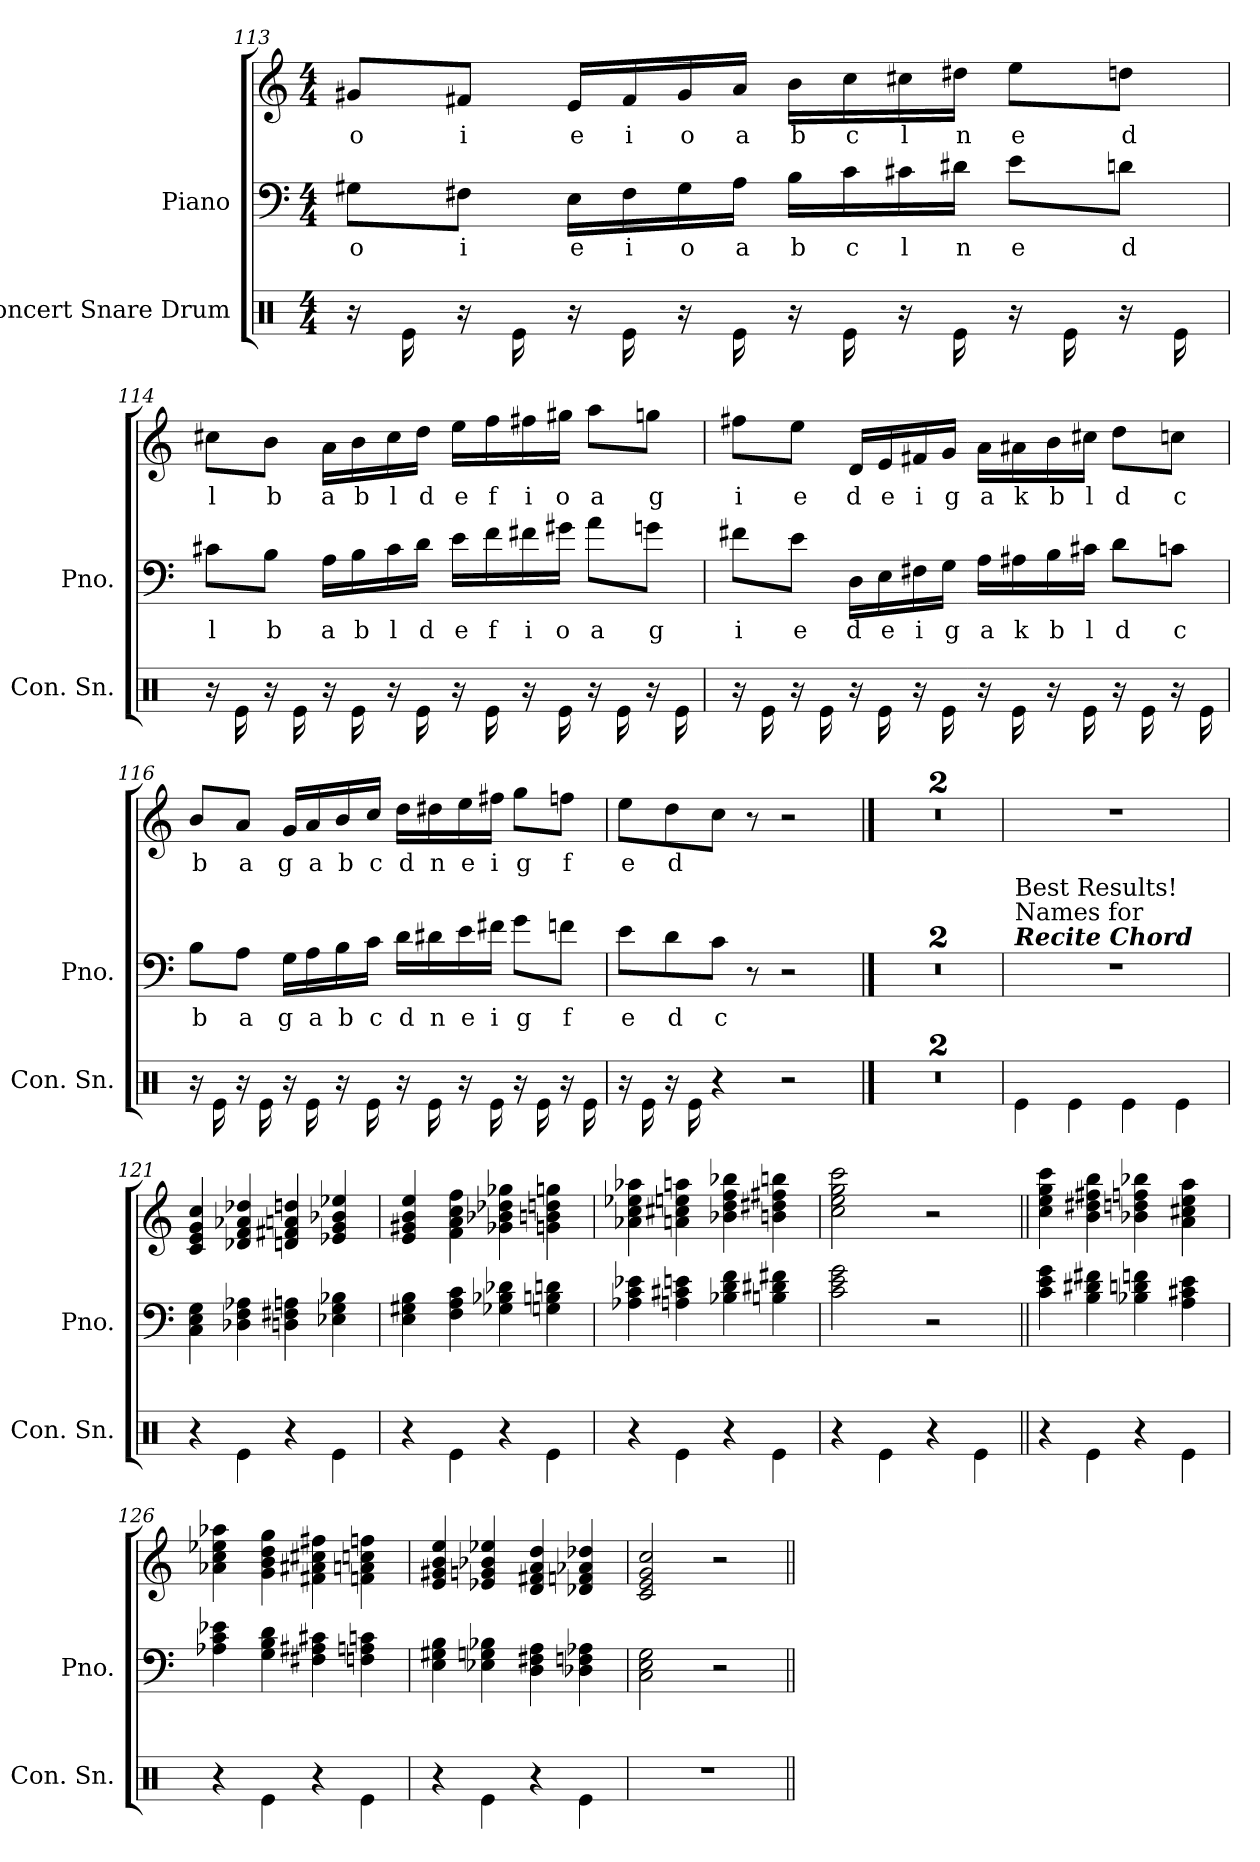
**kern	**kern	**text	**kern	**text
*part2	*part1	*part1	*part1	*part1
*staff3	*staff2	*staff2	*staff1	*staff1
*I"Concert Snare Drum	*I"Piano	*	*	*
*I'Con. Sn.	*I'Pno.	*	*	*
*clefX	*clefF4	*	*clefG2	*
*k[]	*k[]	*	*k[]	*
*M4/4	*M4/4	*	*M4/4	*
=113	=113	=113	=113	=113
!	!	!LO:LY:b	!	!LO:LY:b
16r	8G#X\L	o	8g#X/L	o
16Re\	.	.	.	.
!	!	!LO:LY:b	!	!LO:LY:b
16r	8F#X\J	i	8f#X/J	i
16Re\	.	.	.	.
!	!	!LO:LY:b	!	!LO:LY:b
16r	16E\LL	e	16e/LL	e
!	!	!LO:LY:b	!	!LO:LY:b
16Re\	16F#\	i	16f#/	i
!	!	!LO:LY:b	!	!LO:LY:b
16r	16G#\	o	16g#/	o
!	!	!LO:LY:b	!	!LO:LY:b
16Re\	16A\JJ	a	16a/JJ	a
!	!	!LO:LY:b	!	!LO:LY:b
16r	16B\LL	b	16b\LL	b
!	!	!LO:LY:b	!	!LO:LY:b
16Re\	16c\	c	16cc\	c
!	!	!LO:LY:b	!	!LO:LY:b
16r	16c#X\	l	16cc#X\	l
!	!	!LO:LY:b	!	!LO:LY:b
16Re\	16d#X\JJ	n	16dd#X\JJ	n
!	!	!LO:LY:b	!	!LO:LY:b
16r	8e\L	e	8ee\L	e
16Re\	.	.	.	.
!	!	!LO:LY:b	!	!LO:LY:b
16r	8dn\J	d	8ddn\J	d
16Re\	.	.	.	.
!!LO:LB:g=z
=114	=114	=114	=114	=114
!	!	!LO:LY:b	!	!LO:LY:b
16r	8c#X\L	l	8cc#X\L	l
16Re\	.	.	.	.
!	!	!LO:LY:b	!	!LO:LY:b
16r	8B\J	b	8b\J	b
16Re\	.	.	.	.
!	!	!LO:LY:b	!	!LO:LY:b
16r	16A\LL	a	16a\LL	a
!	!	!LO:LY:b	!	!LO:LY:b
16Re\	16B\	b	16b\	b
!	!	!LO:LY:b	!	!LO:LY:b
16r	16c#\	l	16cc#\	l
!	!	!LO:LY:b	!	!LO:LY:b
16Re\	16d\JJ	d	16dd\JJ	d
!	!	!LO:LY:b	!	!LO:LY:b
16r	16e\LL	e	16ee\LL	e
!	!	!LO:LY:b	!	!LO:LY:b
16Re\	16f\	f	16ff\	f
!	!	!LO:LY:b	!	!LO:LY:b
16r	16f#X\	i	16ff#X\	i
!	!	!LO:LY:b	!	!LO:LY:b
16Re\	16g#X\JJ	o	16gg#X\JJ	o
!	!	!LO:LY:b	!	!LO:LY:b
16r	8a\L	a	8aa\L	a
16Re\	.	.	.	.
!	!	!LO:LY:b	!	!LO:LY:b
16r	8gn\J	g	8ggn\J	g
16Re\	.	.	.	.
=115	=115	=115	=115	=115
!	!	!LO:LY:b	!	!LO:LY:b
16r	8f#X\L	i	8ff#X\L	i
16Re\	.	.	.	.
!	!	!LO:LY:b	!	!LO:LY:b
16r	8e\J	e	8ee\J	e
16Re\	.	.	.	.
!	!	!LO:LY:b	!	!LO:LY:b
16r	16D\LL	d	16d/LL	d
!	!	!LO:LY:b	!	!LO:LY:b
16Re\	16E\	e	16e/	e
!	!	!LO:LY:b	!	!LO:LY:b
16r	16F#X\	i	16f#X/	i
!	!	!LO:LY:b	!	!LO:LY:b
16Re\	16G\JJ	g	16g/JJ	g
!	!	!LO:LY:b	!	!LO:LY:b
16r	16A\LL	a	16a\LL	a
!	!	!LO:LY:b	!	!LO:LY:b
16Re\	16A#X\	k	16a#X\	k
!	!	!LO:LY:b	!	!LO:LY:b
16r	16B\	b	16b\	b
!	!	!LO:LY:b	!	!LO:LY:b
16Re\	16c#X\JJ	l	16cc#X\JJ	l
!	!	!LO:LY:b	!	!LO:LY:b
16r	8d\L	d	8dd\L	d
16Re\	.	.	.	.
!	!	!LO:LY:b	!	!LO:LY:b
16r	8cn\J	c	8ccn\J	c
16Re\	.	.	.	.
!!LO:LB:g=z
=116	=116	=116	=116	=116
!	!	!LO:LY:b	!	!LO:LY:b
16r	8B\L	b	8b/L	b
16Re\	.	.	.	.
!	!	!LO:LY:b	!	!LO:LY:b
16r	8A\J	a	8a/J	a
16Re\	.	.	.	.
!	!	!LO:LY:b	!	!LO:LY:b
16r	16G\LL	g	16g/LL	g
!	!	!LO:LY:b	!	!LO:LY:b
16Re\	16A\	a	16a/	a
!	!	!LO:LY:b	!	!LO:LY:b
16r	16B\	b	16b/	b
!	!	!LO:LY:b	!	!LO:LY:b
16Re\	16c\JJ	c	16cc/JJ	c
!	!	!LO:LY:b	!	!LO:LY:b
16r	16d\LL	d	16dd\LL	d
!	!	!LO:LY:b	!	!LO:LY:b
16Re\	16d#X\	n	16dd#X\	n
!	!	!LO:LY:b	!	!LO:LY:b
16r	16e\	e	16ee\	e
!	!	!LO:LY:b	!	!LO:LY:b
16Re\	16f#X\JJ	i	16ff#X\JJ	i
!	!	!LO:LY:b	!	!LO:LY:b
16r	8g\L	g	8gg\L	g
16Re\	.	.	.	.
!	!	!LO:LY:b	!	!LO:LY:b
16r	8fn\J	f	8ffn\J	f
16Re\	.	.	.	.
=117	=117	=117	=117	=117
!	!	!LO:LY:b	!	!LO:LY:b
16r	8e\L	e	8ee\L	e
16Re\	.	.	.	.
!	!	!LO:LY:b	!	!LO:LY:b
16r	8d\	d	8dd\	d
16Re\	.	.	.	.
!	!	!LO:LY:b	!	!
4r	8c\J	c	8cc\J	.
.	8r	.	8r	.
2r	2r	.	2r	.
==118	==118	==118	==118	==118
*	*k[]	*	*k[]	*
1r	1r	.	1r	.
=119	=119	=119	=119	=119
1r	1r	.	1r	.
!!LO:LB:g=z
=120	=120	=120	=120	=120
*	*	*	*MM33	*
!	!LO:TX:a:Bi:t=Recite Chord	!	!	!
!	!LO:TX:a:t=Names for	!	!	!
!	!LO:TX:a:t=Best Results!	!	!	!
4Re\	1r	.	1r	.
4Re\	.	.	.	.
4Re\	.	.	.	.
4Re\	.	.	.	.
=121	=121	=121	=121	=121
4r	4C\ 4E\ 4G\	.	4c/ 4e/ 4g/ 4cc/	.
4Re\	4D-X\ 4F\ 4A-X\	.	4d-X/ 4f/ 4a-X/ 4dd-X/	.
4r	4Dn\ 4F#X\ 4An\	.	4dn/ 4f#X/ 4an/ 4ddn/	.
4Re\	4E-X\ 4G\ 4B-X\	.	4e-X/ 4g/ 4b-X/ 4ee-X/	.
=122	=122	=122	=122	=122
4r	4E\ 4G#X\ 4B\	.	4e/ 4g#X/ 4b/ 4ee/	.
4Re\	4F\ 4A\ 4c\	.	4f\ 4a\ 4cc\ 4ff\	.
4r	4G-X\ 4B-X\ 4d-X\	.	4g-X\ 4b-X\ 4dd-X\ 4gg-X\	.
4Re\	4Gn\ 4Bn\ 4dn\	.	4gn\ 4bn\ 4ddn\ 4ggn\	.
=123	=123	=123	=123	=123
4r	4A-X\ 4c\ 4e-X\	.	4a-X\ 4cc\ 4ee-X\ 4aa-X\	.
4Re\	4An\ 4c#X\ 4en\	.	4an\ 4cc#X\ 4een\ 4aan\	.
4r	4B-X\ 4d\ 4f\	.	4b-X\ 4dd\ 4ff\ 4bb-X\	.
4Re\	4Bn\ 4d#X\ 4f#X\	.	4bn\ 4dd#X\ 4ff#X\ 4bbn\	.
=124	=124	=124	=124	=124
4r	2c\ 2e\ 2g\	.	2cc\ 2ee\ 2gg\ 2ccc\	.
4Re\	.	.	.	.
4r	2r	.	2r	.
4Re\	.	.	.	.
!!LO:PB:g=z
=125||	=125||	=125||	=125||	=125||
4r	4c\ 4e\ 4g\	.	4cc\ 4ee\ 4gg\ 4ccc\	.
4Re\	4B\ 4d#X\ 4f#X\	.	4b\ 4dd#X\ 4ff#X\ 4bb\	.
4r	4B-X\ 4dn\ 4fn\	.	4b-X\ 4ddn\ 4ffn\ 4bb-X\	.
4Re\	4A\ 4c#X\ 4e\	.	4a\ 4cc#X\ 4ee\ 4aa\	.
=126	=126	=126	=126	=126
4r	4A-X\ 4c\ 4e-X\	.	4a-X\ 4cc\ 4ee-X\ 4aa-X\	.
4Re\	4G\ 4B\ 4d\	.	4g\ 4b\ 4dd\ 4gg\	.
4r	4F#X\ 4A#X\ 4c#X\	.	4f#X\ 4a#X\ 4cc#X\ 4ff#X\	.
4Re\	4Fn\ 4An\ 4cn\	.	4fn\ 4an\ 4ccn\ 4ffn\	.
=127	=127	=127	=127	=127
4r	4E\ 4G#X\ 4B\	.	4e/ 4g#X/ 4b/ 4ee/	.
4Re\	4E-X\ 4Gn\ 4B-X\	.	4e-X/ 4gn/ 4b-X/ 4ee-X/	.
4r	4D\ 4F#X\ 4A\	.	4d/ 4f#X/ 4a/ 4dd/	.
4Re\	4D-X\ 4Fn\ 4A-X\	.	4d-X/ 4fn/ 4a-X/ 4dd-X/	.
=128	=128	=128	=128	=128
1r	2C\ 2E\ 2G\	.	2c/ 2e/ 2g/ 2cc/	.
.	2r	.	2r	.
=||	=||	=||	=||	=||
*-	*-	*-	*-	*-
